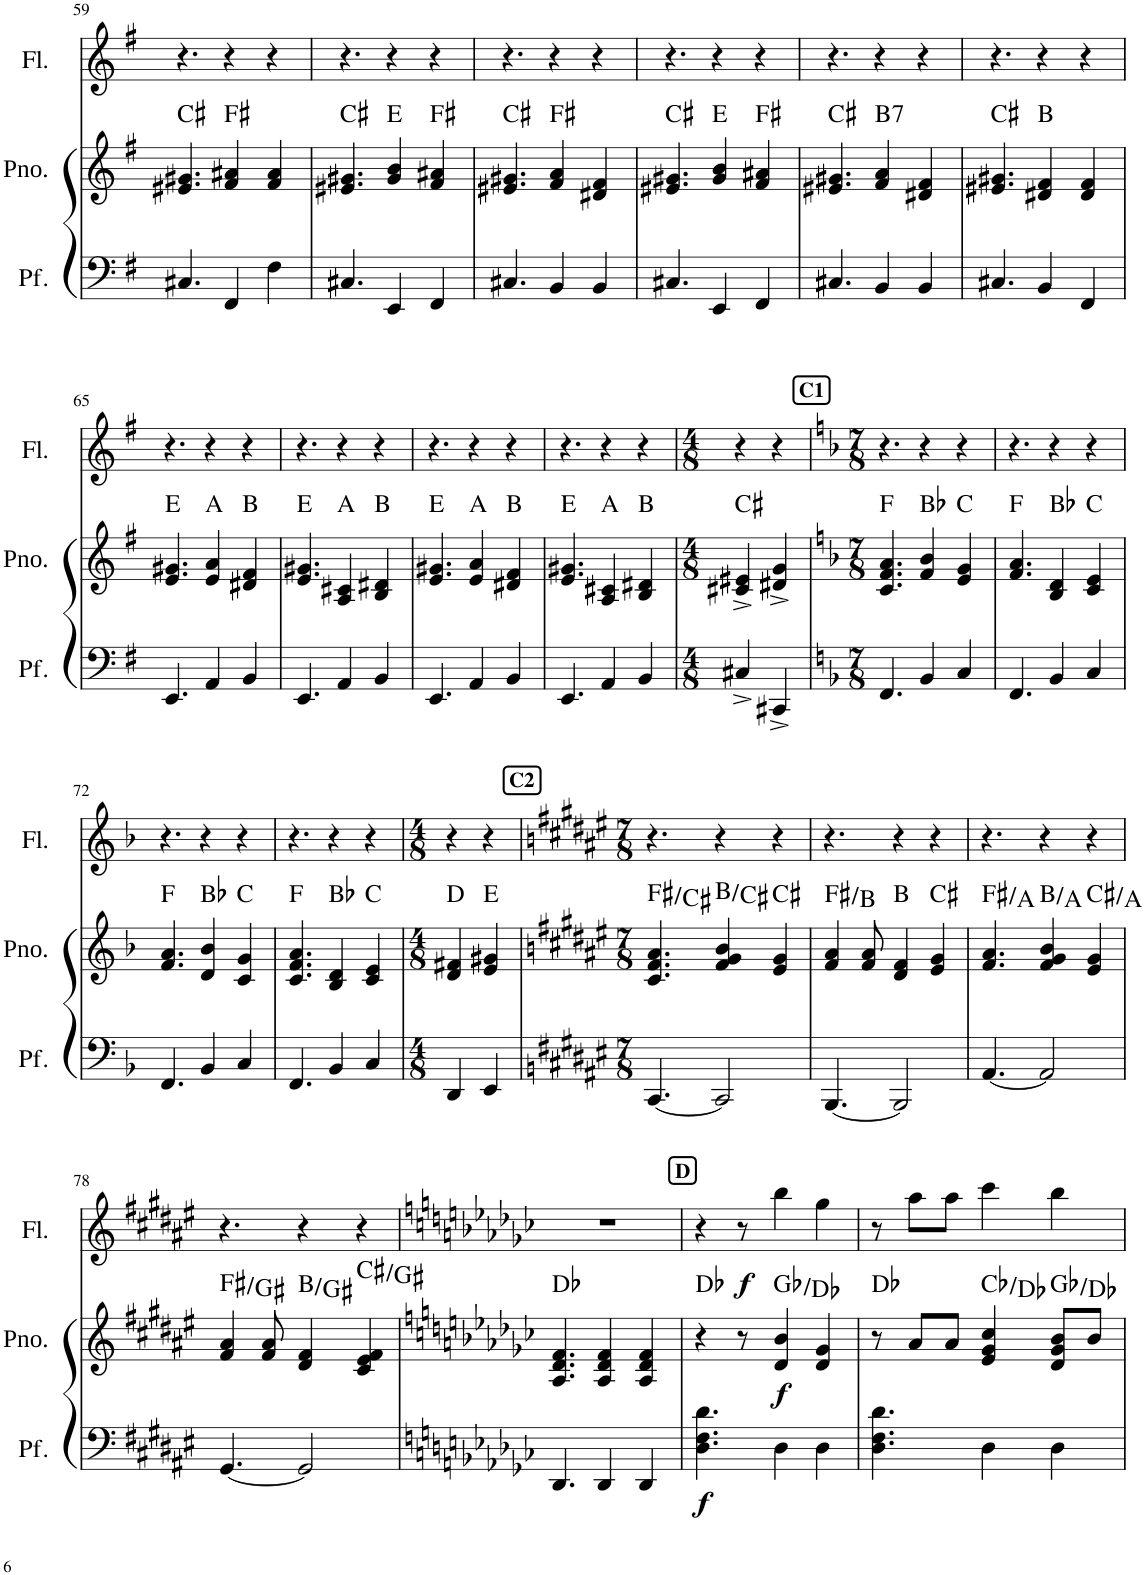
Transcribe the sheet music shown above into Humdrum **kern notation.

**kern	**dynam	**kern	**dynam	**harte	**kern	**dynam
*part3	*part3	*part2	*part2	*part2	*part1	*part1
*staff3	*staff3	*staff2	*staff2	*	*staff1	*staff1
*I"Piano	*	*I"Piano	*	*	*I"Flauto	*
*	*	*I'Pno.	*	*	*I'Fl.	*
!!LO:PB:g=z
*clefF4	*	*clefG2	*	*	*clefG2	*
*k[f#]	*	*k[f#]	*	*	*k[f#]	*
*M7/8	*	*M7/8	*	*	*M7/8	*
=59	=59	=59	=59	=59	=59	=59
4.C#X/	.	4.e#X/ 4.g#X/	.	C#:maj	4.r	.
4FF#/	.	4f#/ 4a#X/	.	F#:maj	4r	.
4F#\	.	4f#/ 4a#/	.	.	4r	.
=60	=60	=60	=60	=60	=60	=60
4.C#X/	.	4.e#X/ 4.g#X/	.	C#:maj	4.r	.
4EE/	.	4g#/ 4b/	.	E:maj	4r	.
4FF#/	.	4f#/ 4a#X/	.	F#:maj	4r	.
=61	=61	=61	=61	=61	=61	=61
4.C#X/	.	4.e#X/ 4.g#X/	.	C#:maj	4.r	.
4BB/	.	4f#/ 4a/	.	F#:maj	4r	.
4BB/	.	4d#X/ 4f#/	.	.	4r	.
=62	=62	=62	=62	=62	=62	=62
4.C#X/	.	4.e#X/ 4.g#X/	.	C#:maj	4.r	.
4EE/	.	4g#/ 4b/	.	E:maj	4r	.
4FF#/	.	4f#/ 4a#X/	.	F#:maj	4r	.
=63	=63	=63	=63	=63	=63	=63
4.C#X/	.	4.e#X/ 4.g#X/	.	C#:maj	4.r	.
!	!	!	!	!LO:H:kt=7	!	!
4BB/	.	4f#/ 4a/	.	B:7	4r	.
4BB/	.	4d#X/ 4f#/	.	.	4r	.
=64	=64	=64	=64	=64	=64	=64
4.C#X/	.	4.e#X/ 4.g#X/	.	C#:maj	4.r	.
4BB/	.	4d#X/ 4f#/	.	B:maj	4r	.
4FF#/	.	4d#/ 4f#/	.	.	4r	.
!!LO:LB:g=z
=65	=65	=65	=65	=65	=65	=65
4.EE/	.	4.e/ 4.g#X/	.	E:maj	4.r	.
4AA/	.	4e/ 4a/	.	A:maj	4r	.
4BB/	.	4d#X/ 4f#/	.	B:maj	4r	.
=66	=66	=66	=66	=66	=66	=66
4.EE/	.	4.e/ 4.g#X/	.	E:maj	4.r	.
4AA/	.	4A/ 4c#X/	.	A:maj	4r	.
4BB/	.	4B/ 4d#X/	.	B:maj	4r	.
=67	=67	=67	=67	=67	=67	=67
4.EE/	.	4.e/ 4.g#X/	.	E:maj	4.r	.
4AA/	.	4e/ 4a/	.	A:maj	4r	.
4BB/	.	4d#X/ 4f#/	.	B:maj	4r	.
=68	=68	=68	=68	=68	=68	=68
4.EE/	.	4.e/ 4.g#X/	.	E:maj	4.r	.
4AA/	.	4A/ 4c#X/	.	A:maj	4r	.
4BB/	.	4B/ 4d#X/	.	B:maj	4r	.
=69	=69	=69	=69	=69	=69	=69
*M4/8	*	*M4/8	*	*	*M4/8	*
4C#X^/	.	4c#X/^ 4e#X/^	.	C#:maj	4r	.
4CC#X^/	.	4d#X/^ 4g/^	.	.	4r	.
!!LO:REH:place=s1:a:B:cj:t=C1
=70	=70	=70	=70	=70	=70	=70
*k[b-]	*	*k[b-]	*	*	*k[b-]	*
*M7/8	*	*M7/8	*	*	*M7/8	*
4.FF/	.	4.c/ 4.f/ 4.a/	.	F:maj	4.r	.
4BB-/	.	4f/ 4b-/	.	Bb:maj	4r	.
4C/	.	4e/ 4g/	.	C:maj	4r	.
=71	=71	=71	=71	=71	=71	=71
4.FF/	.	4.f/ 4.a/	.	F:maj	4.r	.
4BB-/	.	4B-/ 4d/	.	Bb:maj	4r	.
4C/	.	4c/ 4e/	.	C:maj	4r	.
!!LO:LB:g=z
=72	=72	=72	=72	=72	=72	=72
4.FF/	.	4.f/ 4.a/	.	F:maj	4.r	.
4BB-/	.	4d/ 4b-/	.	Bb:maj	4r	.
4C/	.	4c/ 4g/	.	C:maj	4r	.
=73	=73	=73	=73	=73	=73	=73
4.FF/	.	4.c/ 4.f/ 4.a/	.	F:maj	4.r	.
4BB-/	.	4B-/ 4d/	.	Bb:maj	4r	.
4C/	.	4c/ 4e/	.	C:maj	4r	.
=74	=74	=74	=74	=74	=74	=74
*M4/8	*	*M4/8	*	*	*M4/8	*
4DD/	.	4d/ 4f#X/	.	D:maj	4r	.
4EE/	.	4e/ 4g#X/	.	E:maj	4r	.
!!LO:REH:place=s1:a:B:cj:t=C2
=75	=75	=75	=75	=75	=75	=75
*k[f#c#g#d#a#e#]	*	*k[f#c#g#d#a#e#]	*	*	*k[f#c#g#d#a#e#]	*
*M7/8	*	*M7/8	*	*	*M7/8	*
[4.CC#/	.	4.c#/ 4.f#/ 4.a#/	.	F#:maj/5	4.r	.
2CC#/]	.	4f#/ 4g#/ 4b/	.	B:maj/2	4r	.
.	.	4e#/ 4g#/	.	C#:maj	4r	.
=76	=76	=76	=76	=76	=76	=76
[4.BBB/	.	4f#/ 4a#/	.	F#:maj/4	4.r	.
.	.	8f#/ 8a#/	.	.	.	.
2BBB/]	.	4d#/ 4f#/	.	B:maj	4r	.
.	.	4e#/ 4g#/	.	C#:maj	4r	.
=77	=77	=77	=77	=77	=77	=77
[4.AA#/	.	4.f#/ 4.a#/	.	F#:maj/b3	4.r	.
2AA#/]	.	4f#/ 4g#/ 4b/	.	B:maj/b7	4r	.
.	.	4e#/ 4g#/	.	C#:maj/b6	4r	.
!!LO:LB:g=z
=78	=78	=78	=78	=78	=78	=78
[4.GG#/	.	4f#/ 4a#/	.	F#:maj/2	4.r	.
.	.	8f#/ 8a#/	.	.	.	.
2GG#/]	.	4d#/ 4f#/	.	B:maj/6	4r	.
.	.	4c#/ 4e#/ 4f#/	.	C#:maj/5	4r	.
=79	=79	=79	=79	=79	=79	=79
*k[b-e-a-d-g-c-]	*	*k[b-e-a-d-g-c-]	*	*	*k[b-e-a-d-g-c-]	*
4.DD-/	.	4.A-/ 4.d-/ 4.f/	.	Db:maj	2..r	.
4DD-/	.	4A-/ 4d-/ 4f/	.	.	.	.
4DD-/	.	4A-/ 4d-/ 4f/	.	.	.	.
!!LO:REH:place=s1:a:B:cj:t=D
=80	=80	=80	=80	=80	=80	=80
!	!LO:DY:b	!	!	!	!	!
4.D-\ 4.F\ 4.d-\	f	4r	.	Db:maj	4r	.
!	!	!	!	!	!	!LO:DY:b
.	.	8r	.	.	8r	f
!	!	!	!LO:DY:b	!	!	!
4D-\	.	4d-/ 4b-/	f	Gb:maj/5	4bb-\	.
4D-\	.	4d-/ 4g-/	.	.	4gg-\	.
=81	=81	=81	=81	=81	=81	=81
4.D-\ 4.F\ 4.d-\	.	8r	.	Db:maj	8r	.
.	.	8a-/L	.	.	8aa-\L	.
.	.	8a-/J	.	.	8aa-\J	.
4D-\	.	4e-/ 4g-/ 4cc-/	.	Cb:maj/2	4ccc-\	.
4D-\	.	8d-/ 8g-/ 8b-/L	.	Gb:maj/5	4bb-\	.
.	.	8b-/J	.	.	.	.
=	=	=	=	=	=	=
*-	*-	*-	*-	*-	*-	*-
